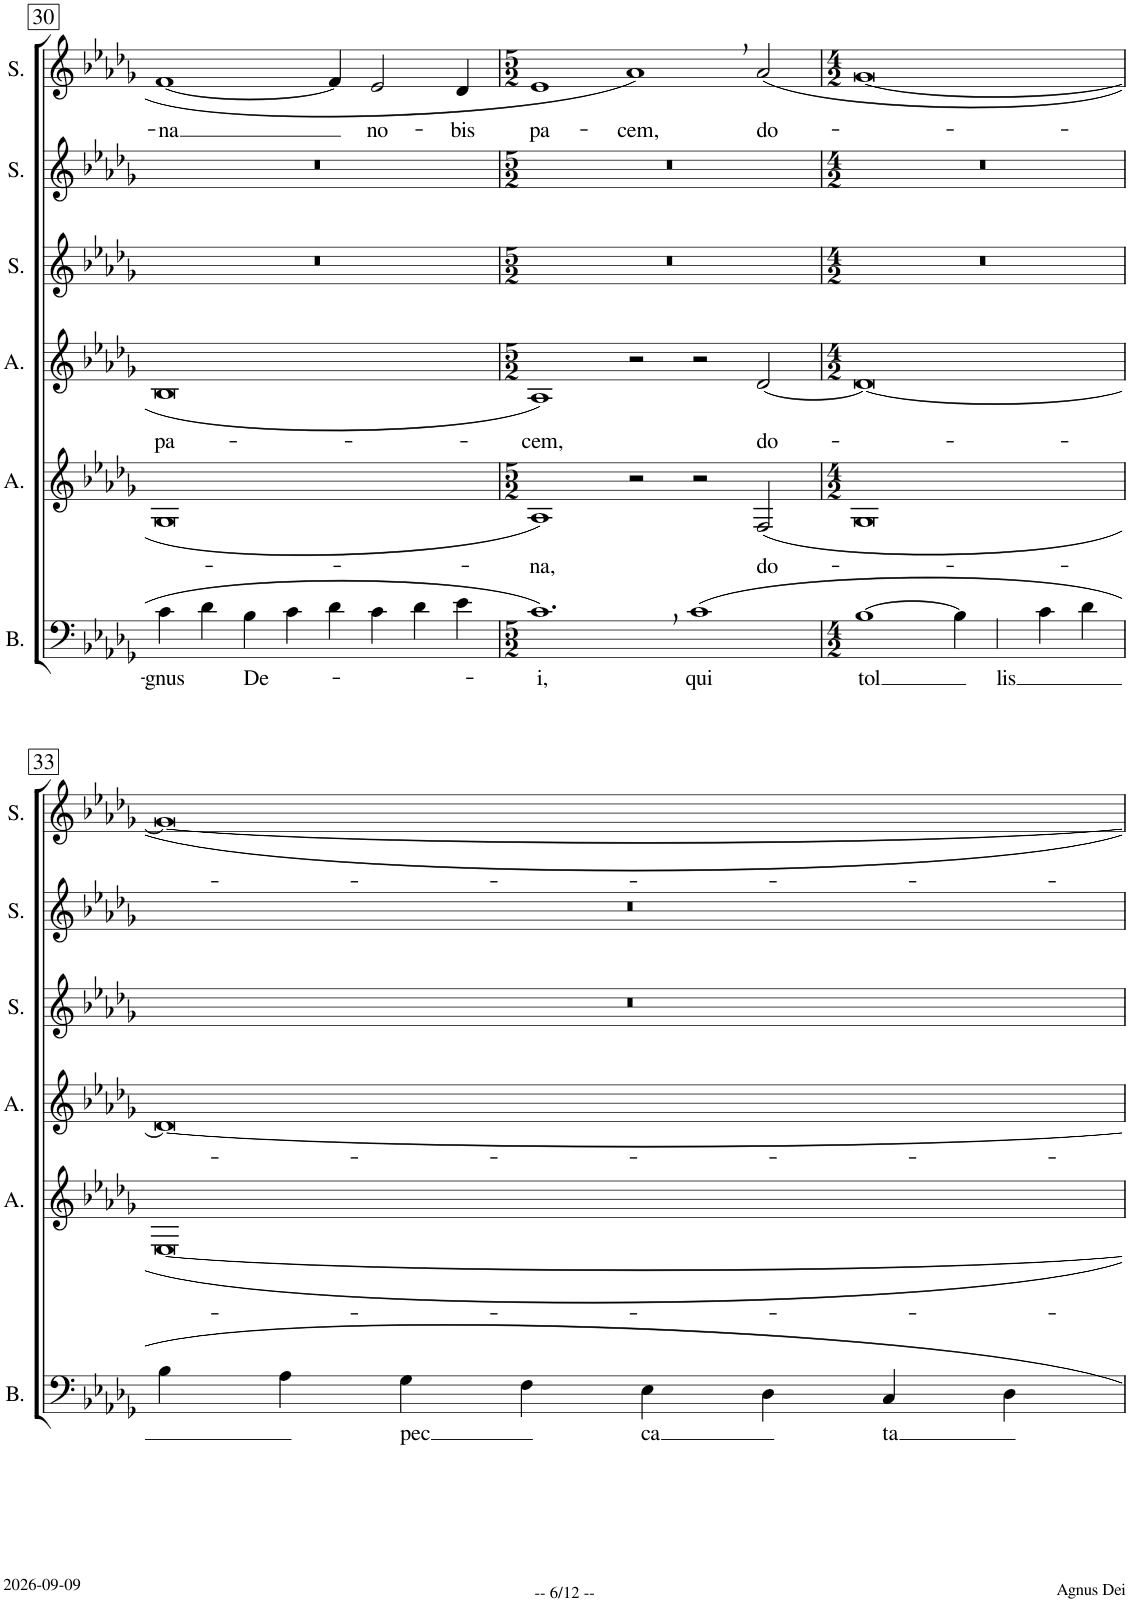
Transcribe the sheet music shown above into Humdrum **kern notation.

**kern	**text	**kern	**text	**kern	**text	**kern	**kern	**kern	**text
*part6	*part6	*part5	*part5	*part4	*part4	*part3	*part2	*part1	*part1
*staff6	*staff6	*staff5	*staff5	*staff4	*staff4	*staff3	*staff2	*staff1	*staff1
*I"Bass	*	*I"Alto	*	*I"Alto	*	*I"Soprano	*I"Soprano	*I"Soprano	*
*I'B.	*	*I'A.	*	*I'A.	*	*I'S.	*I'S.	*I'S.	*
!!LO:PB:g=z
*clefF4	*	*clefG2	*	*clefG2	*	*clefG2	*clefG2	*clefG2	*
*k[b-e-a-d-g-]	*	*k[b-e-a-d-g-]	*	*k[b-e-a-d-g-]	*	*k[b-e-a-d-g-]	*k[b-e-a-d-g-]	*k[b-e-a-d-g-]	*
*M4/2	*	*M4/2	*	*M4/2	*	*M4/2	*M4/2	*M4/2	*
=30	=30	=30	=30	=30	=30	=30	=30	=30	=30
!	!LO:LY:b	!	!	!	!LO:LY:b	!	!	!	!LO:LY:b
4c\	-gnus	0G-	.	0B-	pa-	0r	0r	[1f	-na
4d-\	.	.	.	.	.	.	.	.	.
!	!LO:LY:b	!	!	!	!	!	!	!	!
4B-\	De-	.	.	.	.	.	.	.	.
4c\	.	.	.	.	.	.	.	.	.
4d-\	.	.	.	.	.	.	.	4f/]	.
!	!	!	!	!	!	!	!	!	!LO:LY:b
4c\	.	.	.	.	.	.	.	2e-/	no-
4d-\	.	.	.	.	.	.	.	.	.
!	!	!	!	!	!	!	!	!	!LO:LY:b
4e-\	.	.	.	.	.	.	.	4d-/	-bis
=31	=31	=31	=31	=31	=31	=31	=31	=31	=31
*M5/2	*	*M5/2	*	*M5/2	*	*M5/2	*M5/2	*M5/2	*
!	!LO:LY:b	!	!LO:LY:b	!	!LO:LY:b	!	!	!	!LO:LY:b
1.c,	-i,	1A-	-na,	1A-	cem,	2%5r	2%5r	1e-	pa-
!	!	!	!	!	!	!	!	!	!LO:LY:b
.	.	2r	.	2r	.	.	.	1a-,	-cem,
!	!LO:LY:b	!	!	!	!	!	!	!	!
1c	qui	2r	.	2r	.	.	.	.	.
!	!	!	!LO:LY:b	!	!LO:LY:b	!	!	!	!LO:LY:b
.	.	2F/	do-	[2d-/	do-	.	.	2a-/	do-
=32	=32	=32	=32	=32	=32	=32	=32	=32	=32
*M4/2	*	*M4/2	*	*M4/2	*	*M4/2	*M4/2	*M4/2	*
!	!LO:LY:b	!	!	!	!	!	!	!	!
[1B-	-tol	0G-	.	0d-_	.	0r	0r	[0g-	.
4B-\]	.	.	.	.	.	.	.	.	.
!	!LO:LY:b	!	!	!	!	!	!	!	!
4B-\	lis	.	.	.	.	.	.	.	.
4c\	.	.	.	.	.	.	.	.	.
4d-\	.	.	.	.	.	.	.	.	.
!!LO:LB:g=z
=33	=33	=33	=33	=33	=33	=33	=33	=33	=33
4B-\	.	[0E-	.	0d-_	.	0r	0r	0g-_	.
4A-\	.	.	.	.	.	.	.	.	.
!	!LO:LY:b	!	!	!	!	!	!	!	!
4G-\	-pec	.	.	.	.	.	.	.	.
4F\	.	.	.	.	.	.	.	.	.
!	!LO:LY:b	!	!	!	!	!	!	!	!
4E-\	-ca	.	.	.	.	.	.	.	.
4D-\	.	.	.	.	.	.	.	.	.
!	!LO:LY:b	!	!	!	!	!	!	!	!
4C/	ta	.	.	.	.	.	.	.	.
4D-\	.	.	.	.	.	.	.	.	.
=	=	=	=	=	=	=	=	=	=
*-	*-	*-	*-	*-	*-	*-	*-	*-	*-
